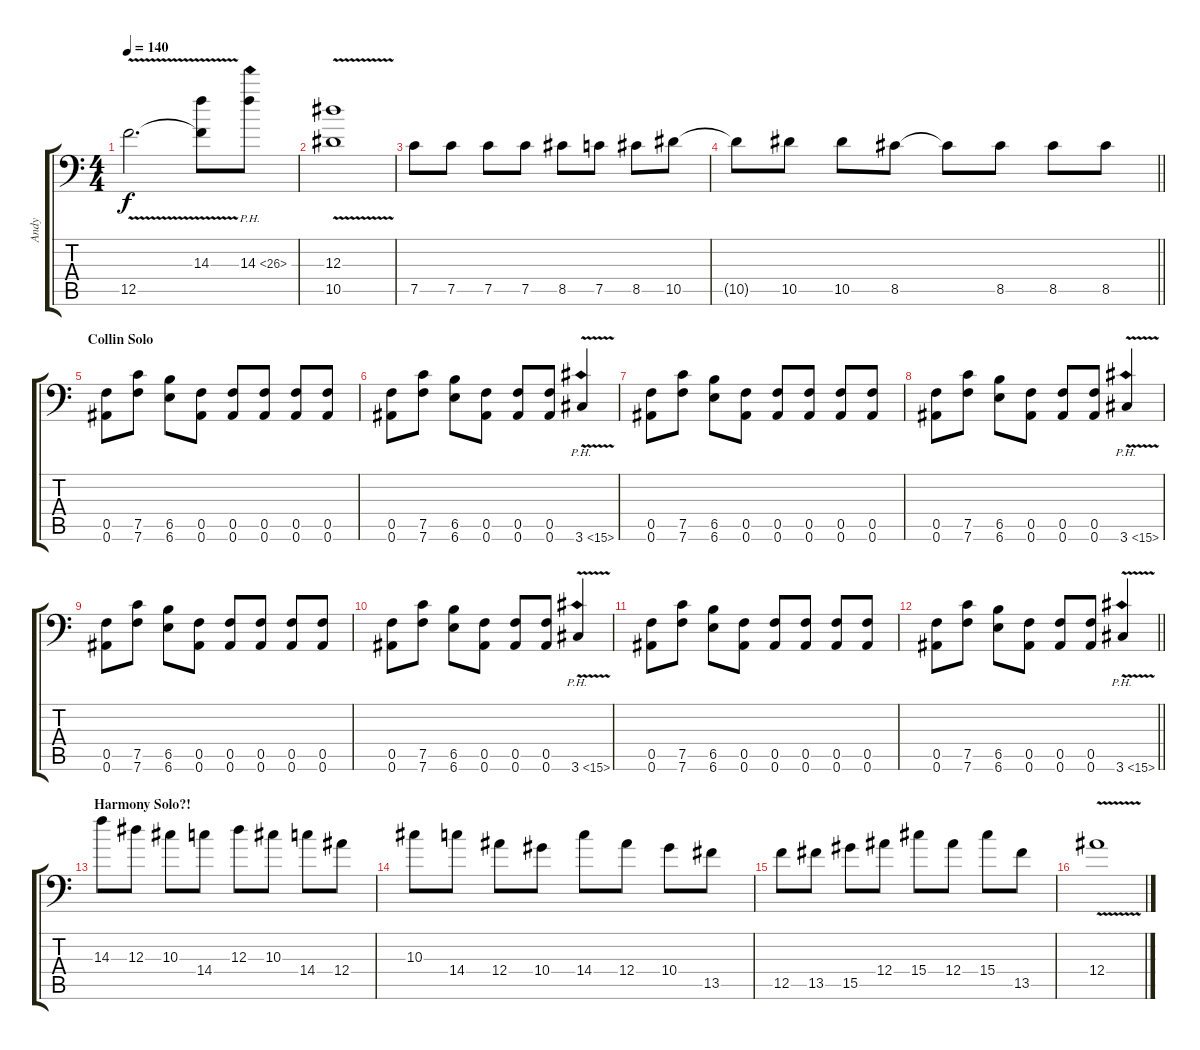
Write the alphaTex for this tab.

\track ("Andy" "Andy") {instrument distortionguitar}
\staff {score tabs}
\tuning (C4 G3 Eb3 Bb2 F2 Bb1) {hide}
\ts (4 4)
\tempo 140
\clef f4
\ks c
12.5{v}.2{d dy f} (14.3 12.5{t}).8 14.3{ph 12}.8 |
(12.3{v} 10.5{v}).1 |
7.5.8 7.5.8 7.5.8 7.5.8 8.5.8 7.5.8 8.5.8 10.5.8 |
\barLineRight lightlight
10.5{t}.8 10.5.8 10.5.8 8.5.8 8.5{t}.8 8.5.8 8.5.8 8.5.8 |
\section ("" "Collin Solo")
(0.5 0.6).8 (7.5 7.6).8 (6.5 6.6).8 (0.5 0.6).8 (0.5 0.6).8 (0.5 0.6).8 (0.5 0.6).8 (0.5 0.6).8 |
(0.5 0.6).8 (7.5 7.6).8 (6.5 6.6).8 (0.5 0.6).8 (0.5 0.6).8 (0.5 0.6).8 3.6{ph 12 v}.4 |
(0.5 0.6).8 (7.5 7.6).8 (6.5 6.6).8 (0.5 0.6).8 (0.5 0.6).8 (0.5 0.6).8 (0.5 0.6).8 (0.5 0.6).8 |
(0.5 0.6).8 (7.5 7.6).8 (6.5 6.6).8 (0.5 0.6).8 (0.5 0.6).8 (0.5 0.6).8 3.6{ph 12 v}.4 |
(0.5 0.6).8 (7.5 7.6).8 (6.5 6.6).8 (0.5 0.6).8 (0.5 0.6).8 (0.5 0.6).8 (0.5 0.6).8 (0.5 0.6).8 |
(0.5 0.6).8 (7.5 7.6).8 (6.5 6.6).8 (0.5 0.6).8 (0.5 0.6).8 (0.5 0.6).8 3.6{ph 12 v}.4 |
(0.5 0.6).8 (7.5 7.6).8 (6.5 6.6).8 (0.5 0.6).8 (0.5 0.6).8 (0.5 0.6).8 (0.5 0.6).8 (0.5 0.6).8 |
\barLineRight lightlight
(0.5 0.6).8 (7.5 7.6).8 (6.5 6.6).8 (0.5 0.6).8 (0.5 0.6).8 (0.5 0.6).8 3.6{ph 12 v}.4 |
\section ("" "Harmony Solo?!")
14.3.8 12.3.8 10.3.8 14.4.8 12.3.8 10.3.8 14.4.8 12.4.8 |
10.3.8 14.4.8 12.4.8 10.4.8 14.4.8 12.4.8 10.4.8 13.5.8 |
12.5.8 13.5.8 15.5.8 12.4.8 15.4.8 12.4.8 15.4.8 13.5.8 |
12.4{v}.1
